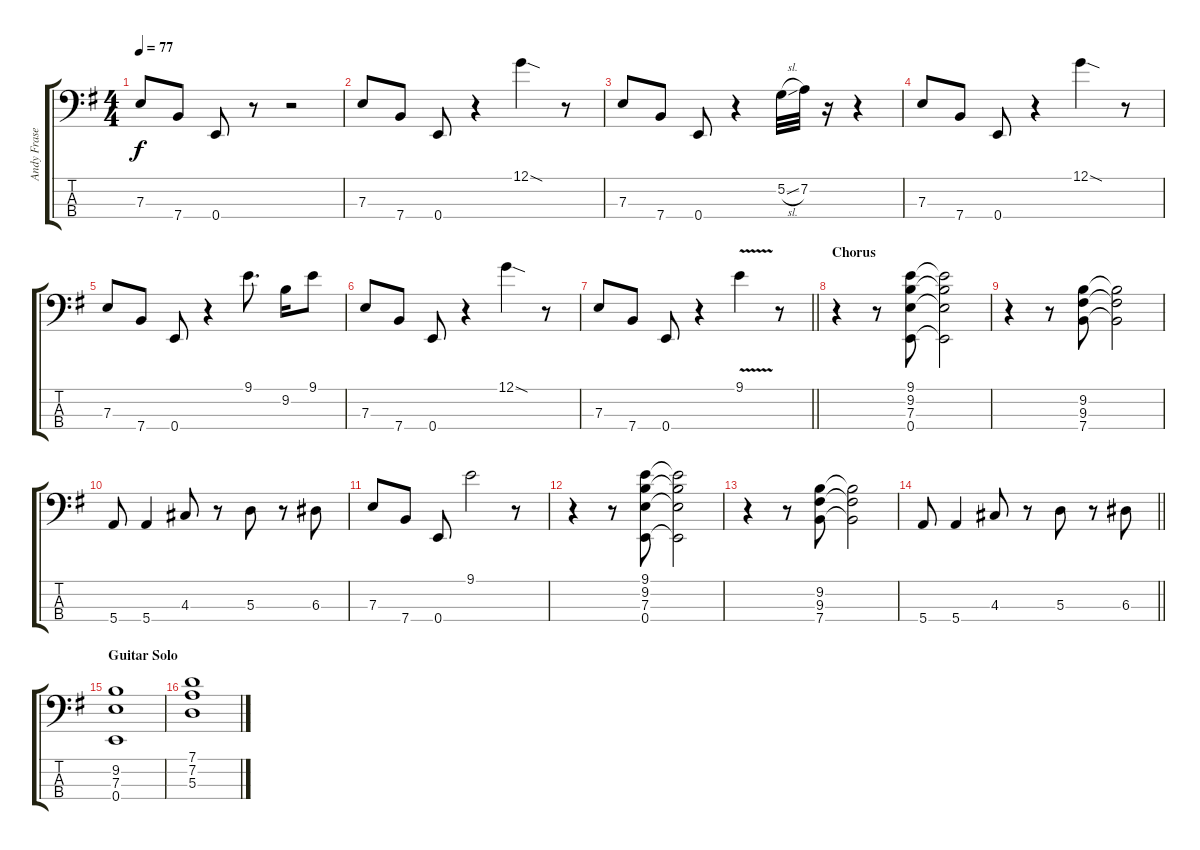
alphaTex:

\track ("Andy Fraser" "Andy Frase") {instrument electricbassfinger}
\staff {score tabs}
\tuning (G2 D2 A1 E1) {hide}
\ts (4 4)
\tempo 77
\clef f4
\ks g
7.3.8{dy f} 7.4.8 0.4.8 r.8 r.2 |
7.3.8 7.4.8 0.4.8 r.4 12.1{sod}.4 r.8 |
7.3.8 7.4.8 0.4.8 r.4 5.2{sl}.32 7.2.32 r.16 r.4 |
7.3.8 7.4.8 0.4.8 r.4 12.1{sod}.4 r.8 |
7.3.8 7.4.8 0.4.8 r.4 9.1.8{d} 9.2.16 9.1.8 |
7.3.8 7.4.8 0.4.8 r.4 12.1{sod}.4 r.8 |
\barLineRight lightlight
7.3.8 7.4.8 0.4.8 r.4 9.1{v}.4 r.8 |
\section ("" "Chorus")
r.4 r.8 (9.1 9.2 7.3 0.4).8 (9.1{t} 9.2{t} 7.3{t} 0.4{t}).2 |
r.4 r.8 (9.2 9.3 7.4).8 (9.2{t} 9.3{t} 7.4{t}).2 |
5.4.8 5.4.4 4.3.8 r.8 5.3.8 r.8 6.3.8 |
7.3.8 7.4.8 0.4.8 9.1.2 r.8 |
r.4 r.8 (9.1 9.2 7.3 0.4).8 (9.1{t} 9.2{t} 7.3{t} 0.4{t}).2 |
r.4 r.8 (9.2 9.3 7.4).8 (9.2{t} 9.3{t} 7.4{t}).2 |
\barLineRight lightlight
5.4.8 5.4.4 4.3.8 r.8 5.3.8 r.8 6.3.8 |
\section ("" "Guitar Solo")
(9.2 7.3 0.4).1 |
(7.1 7.2 5.3).1
